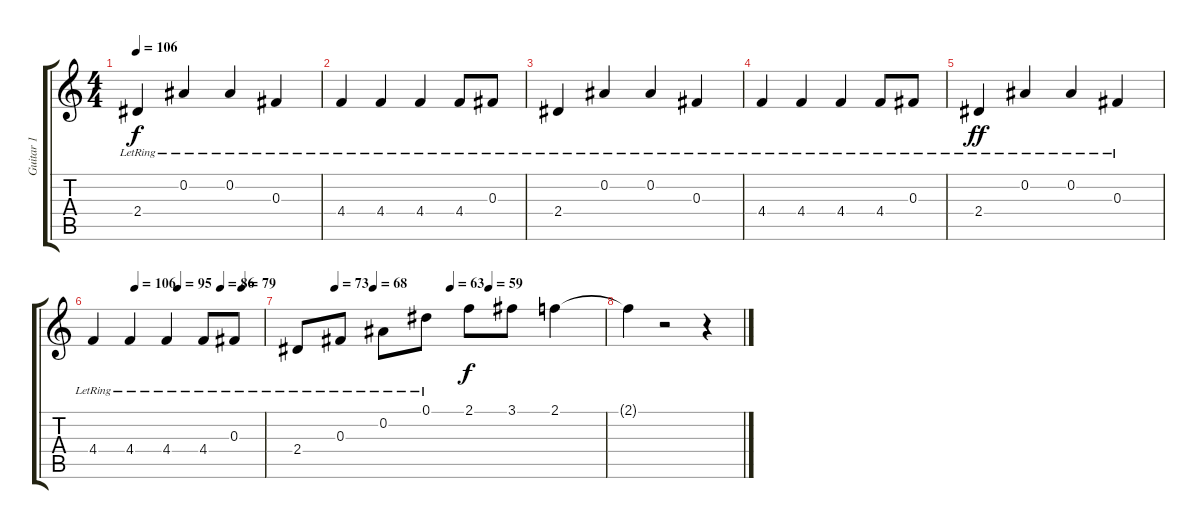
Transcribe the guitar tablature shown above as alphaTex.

\track ("Guitar 1" "Guitar 1") {instrument distortionguitar}
\staff {score tabs}
\tuning (Eb4 Bb3 Gb3 Db3 Ab2 Db2) {hide}
\ts (4 4)
\tempo 106
\clef g2
\ks c
2.4{lr}.4{dy f} 0.2{lr}.4 0.2{lr}.4 0.3{lr}.4 |
4.4{lr}.4 4.4{lr}.4 4.4{lr}.4 4.4{lr}.8 0.3{lr}.8 |
2.4{lr}.4 0.2{lr}.4 0.2{lr}.4 0.3{lr}.4 |
4.4{lr}.4 4.4{lr}.4 4.4{lr}.4 4.4{lr}.8 0.3{lr}.8 |
2.4{lr}.4{dy ff} 0.2{lr}.4 0.2{lr}.4 0.3{lr}.4 |
\tempo (106 0.25)
\tempo (95 0.5)
\tempo (86 0.75)
\tempo (79 0.875)
4.4{lr}.4 4.4{lr}.4 4.4{lr}.4 4.4{lr}.8 0.3{lr}.8 |
\tempo (73 0.125)
\tempo (68 0.25)
\tempo (63 0.5)
\tempo (59 0.625)
2.4{lr}.8 0.3{lr}.8 0.2{lr}.8 0.1{lr}.8 2.1.8{dy f} 3.1.8 2.1.4 |
2.1{t}.4 r.2 r.4
